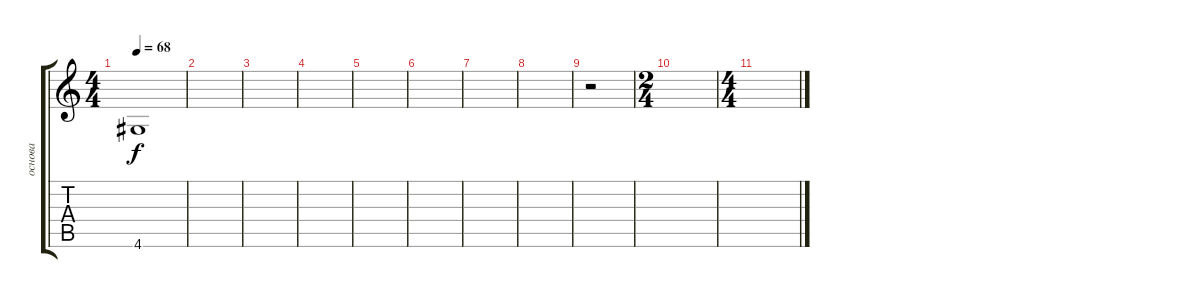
\track ("основа" "основа") {instrument electricguitarclean}
\staff {score tabs}
\tuning (E4 B3 G3 D3 A2 E2) {hide}
\ts (4 4)
\tempo 68
\clef g2
\ks c
4.6.1{dy f} |
|
|
|
|
|
|
|
r.2 |
\ts (2 4)
|
\ts (4 4)
